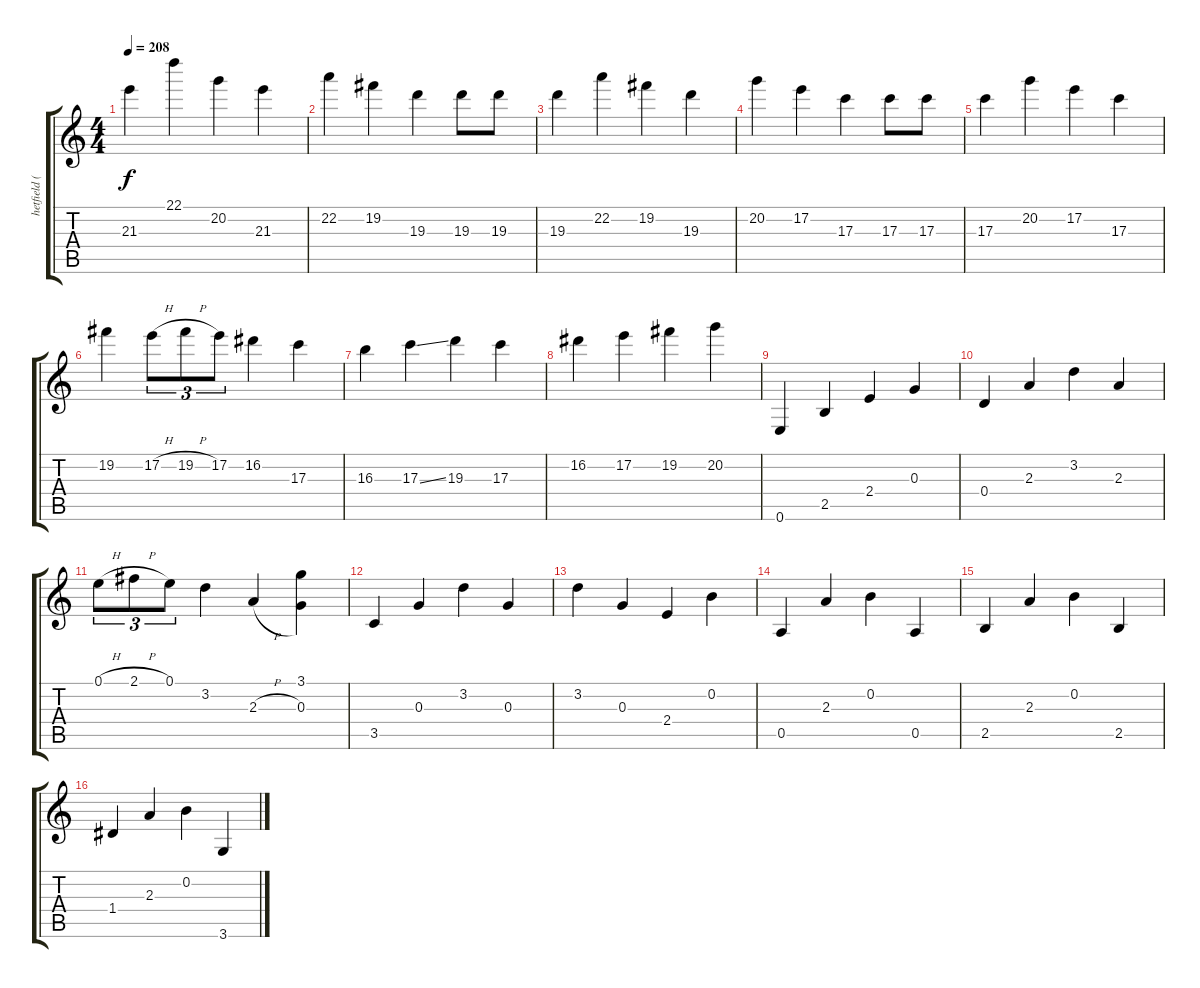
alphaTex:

\track ("hetfield (dist.)" "hetfield (") {instrument distortionguitar}
\staff {score tabs}
\tuning (E4 B3 G3 D3 A2 E2) {hide}
\ts (4 4)
\tempo 208
\clef g2
\ks c
21.3.4{dy f} 22.1.4 20.2.4 21.3.4 |
22.2.4 19.2.4 19.3.4 19.3.8 19.3.8 |
19.3.4 22.2.4 19.2.4 19.3.4 |
20.2.4 17.2.4 17.3.4 17.3.8 17.3.8 |
17.3.4 20.2.4 17.2.4 17.3.4 |
19.2.4 17.2{h}.8{tu (3 2)} 19.2{h}.8{tu (3 2)} 17.2.8{tu (3 2)} 16.2.4 17.3.4 |
16.3.4 17.3{ss}.4 19.3.4 17.3.4 |
16.2.4 17.2.4 19.2.4 20.2.4 |
0.6.4 2.5.4 2.4.4 0.3.4 |
0.4.4 2.3.4 3.2.4 2.3.4 |
0.1{h}.8{tu (3 2)} 2.1{h}.8{tu (3 2)} 0.1.8{tu (3 2)} 3.2.4 2.3{h}.4 (3.1 0.3).4 |
3.5.4 0.3.4 3.2.4 0.3.4 |
3.2.4 0.3.4 2.4.4 0.2.4 |
0.5.4 2.3.4 0.2.4 0.5.4 |
2.5.4 2.3.4 0.2.4 2.5.4 |
1.4.4 2.3.4 0.2.4 3.6.4
